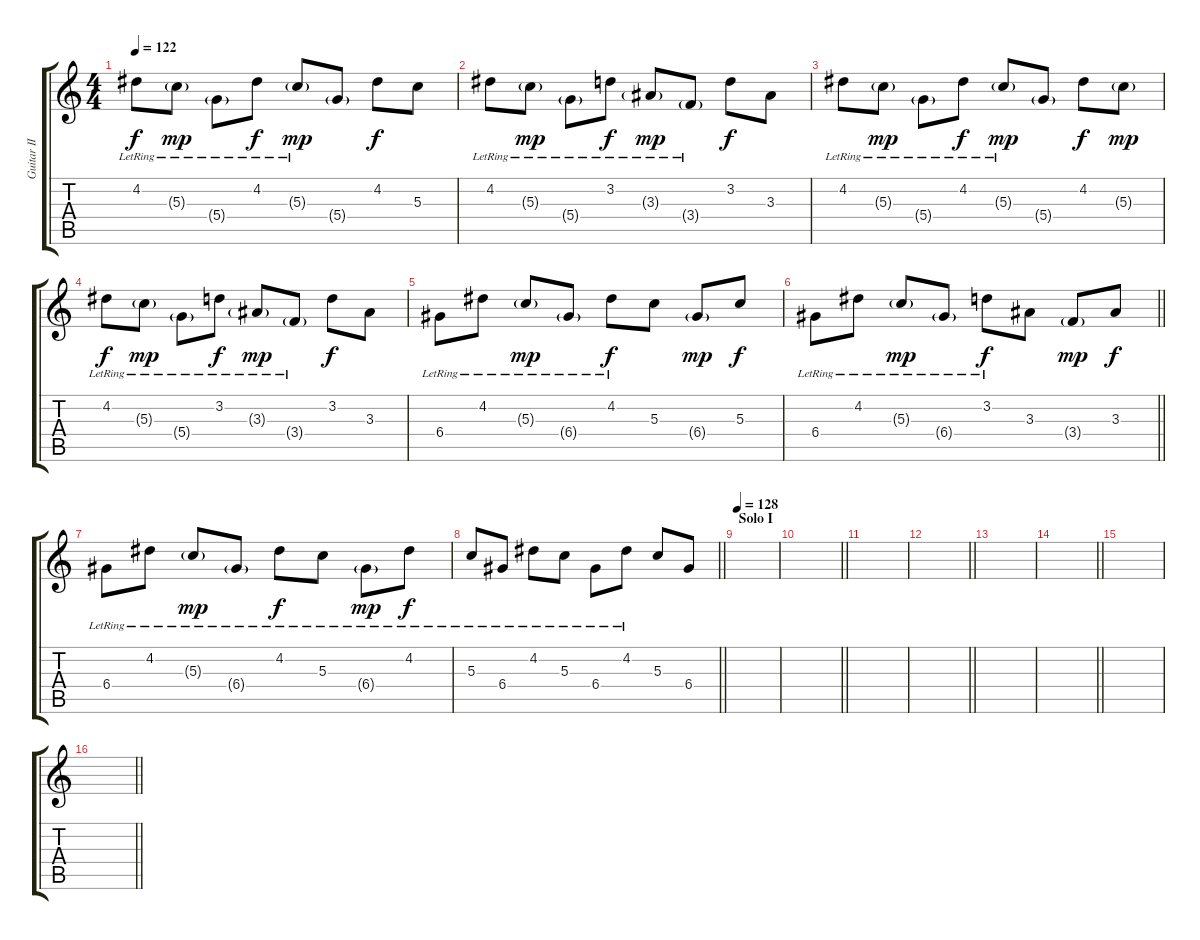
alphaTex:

\track ("Guitar II" "Guitar II") {instrument electricguitarclean}
\staff {score tabs}
\tuning (E4 B3 G3 D3 A2 E2) {hide}
\ts (4 4)
\tempo 122
\clef g2
\ks c
4.2{lr}.8{dy f} 5.3{g lr}.8{dy mp} 5.4{g lr}.8 4.2{lr}.8{dy f} 5.3{g lr}.8{dy mp} 5.4{g}.8 4.2.8{dy f} 5.3.8 |
4.2{lr}.8 5.3{g lr}.8{dy mp} 5.4{g lr}.8 3.2{lr}.8{dy f} 3.3{g lr}.8{dy mp} 3.4{g lr}.8 3.2.8{dy f} 3.3.8 |
4.2{lr}.8 5.3{g lr}.8{dy mp} 5.4{g lr}.8 4.2{lr}.8{dy f} 5.3{g lr}.8{dy mp} 5.4{g}.8 4.2.8{dy f} 5.3{g}.8{dy mp} |
4.2{lr}.8{dy f} 5.3{g lr}.8{dy mp} 5.4{g lr}.8 3.2{lr}.8{dy f} 3.3{g lr}.8{dy mp} 3.4{g lr}.8 3.2.8{dy f} 3.3.8 |
6.4{lr}.8 4.2{lr}.8 5.3{g lr}.8{dy mp} 6.4{g lr}.8 4.2{lr}.8{dy f} 5.3.8 6.4{g}.8{dy mp} 5.3.8{dy f} |
\barLineRight lightlight
6.4{lr}.8 4.2{lr}.8 5.3{g lr}.8{dy mp} 6.4{g lr}.8 3.2{lr}.8{dy f} 3.3.8 3.4{g}.8{dy mp} 3.3.8{dy f} |
6.4{lr}.8 4.2{lr}.8 5.3{g lr}.8{dy mp} 6.4{g lr}.8 4.2{lr}.8{dy f} 5.3{lr}.8 6.4{g lr}.8{dy mp} 4.2{lr}.8{dy f} |
\barLineRight lightlight
5.3{lr}.8 6.4{lr}.8 4.2{lr}.8 5.3{lr}.8 6.4{lr}.8 4.2{lr}.8 5.3.8 6.4.8 |
\section ("" "Solo I")
\tempo 128
|
\barLineRight lightlight
|
|
\barLineRight lightlight
|
|
\barLineRight lightlight
|
|
\barLineRight lightlight
